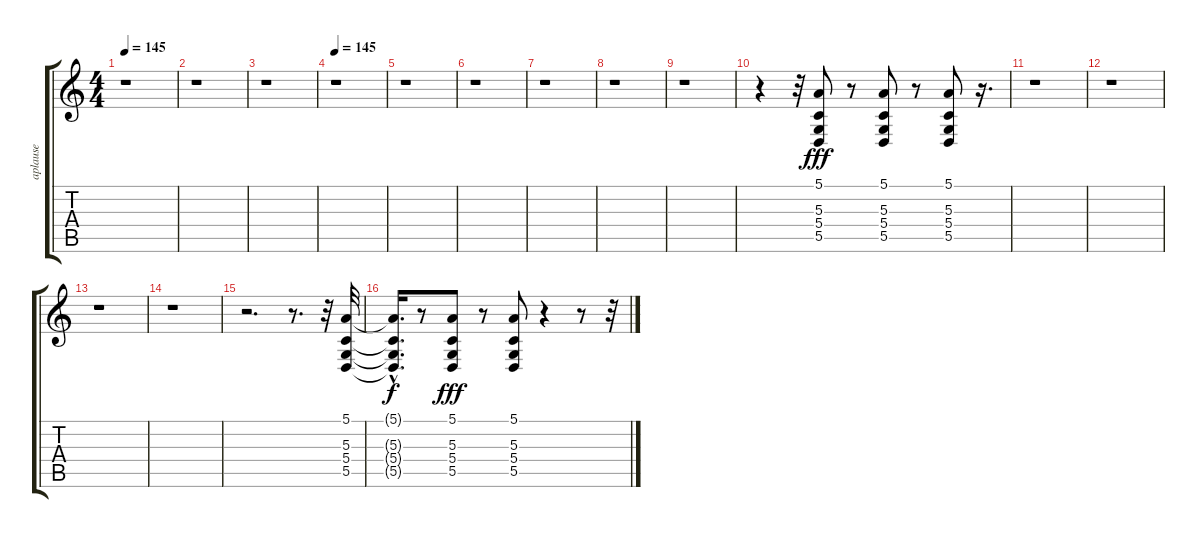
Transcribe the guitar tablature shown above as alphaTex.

\track ("aplause" "aplause") {instrument applause}
\staff {score tabs}
\tuning (E4 B3 G3 D3 A2 E2) {hide}
\ts (4 4)
\tempo 145
\clef g2
\ks c
r.1{dy fff} |
r.1 |
r.1 |
\tempo 145
r.1 |
r.1 |
r.1 |
r.1 |
r.1 |
r.1 |
r.4 r.32 (5.1 5.3 5.4 5.5).8 r.8 (5.1 5.3 5.4 5.5).8 r.8 (5.1 5.3 5.4 5.5).8 r.16{d} |
r.1 |
r.1 |
r.1 |
r.1 |
r.2{d} r.8{d} r.32 (5.1 5.3 5.4 5.5).32{volume 14} |
(5.1{hac t} 5.3{hac t} 5.4{hac t} 5.5{hac t}).16{d dy f} r.8 (5.1 5.3 5.4 5.5).8{dy fff volume 16} r.8 (5.1 5.3 5.4 5.5).8 r.4 r.8 r.32
